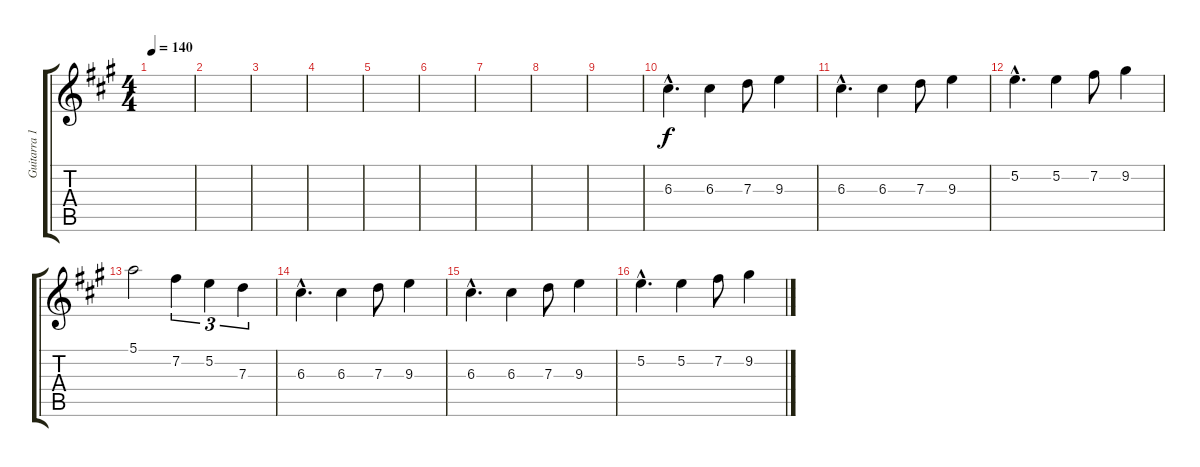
\track ("Guitarra 1" "Guitarra 1") {instrument acousticguitarnylon}
\staff {score tabs}
\tuning (E4 B3 G3 D3 A2 E2) {hide}
\ts (4 4)
\tempo 140
\clef g2
\ks a
|
|
|
|
|
|
|
|
|
6.3{hac}.4{d} 6.3.4 7.3.8 9.3.4 |
6.3{hac}.4{d} 6.3.4 7.3.8 9.3.4 |
5.2{hac}.4{d} 5.2.4 7.2.8 9.2.4 |
5.1.2 7.2.4{tu (3 2)} 5.2.4{tu (3 2)} 7.3.4{tu (3 2)} |
6.3{hac}.4{d} 6.3.4 7.3.8 9.3.4 |
6.3{hac}.4{d} 6.3.4 7.3.8 9.3.4 |
5.2{hac}.4{d} 5.2.4 7.2.8 9.2.4
